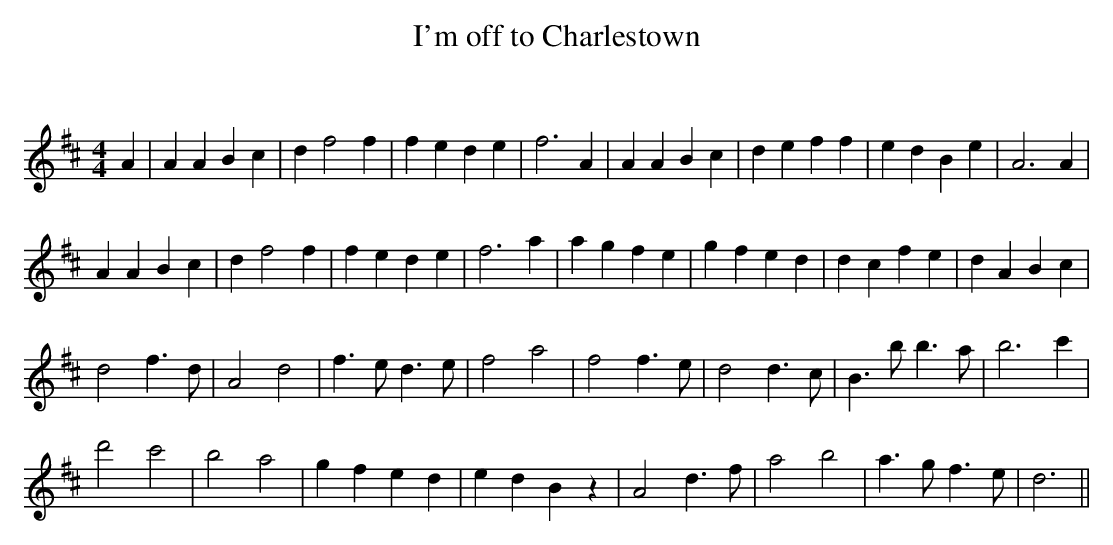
X:1
T: I'm off to Charlestown
C:
Q: 232
K:D
M:4/4
L:1/8
A2|A2 A2 B2 c2|d2 f4 f2|f2 e2 d2 e2|f6 A2|A2 A2 B2 c2|d2 e2 f2 f2|e2 d2 B2 e2|A6 A2|
A2 A2 B2 c2|d2 f4 f2|f2 e2 d2 e2|f6 a2|a2 g2 f2 e2|g2 f2 e2 d2|d2 c2 f2 e2|d2 A2 B2 c2|
d4 f3d|A4 d4|f3e d3e|f4 a4|f4 f3e|d4 d3c|B3b b3a|b6 c'2|
d'4 c'4|b4 a4|g2 f2 e2 d2|e2 d2 B2 z2|A4 d3f|a4 b4|a3g f3e|d6||
